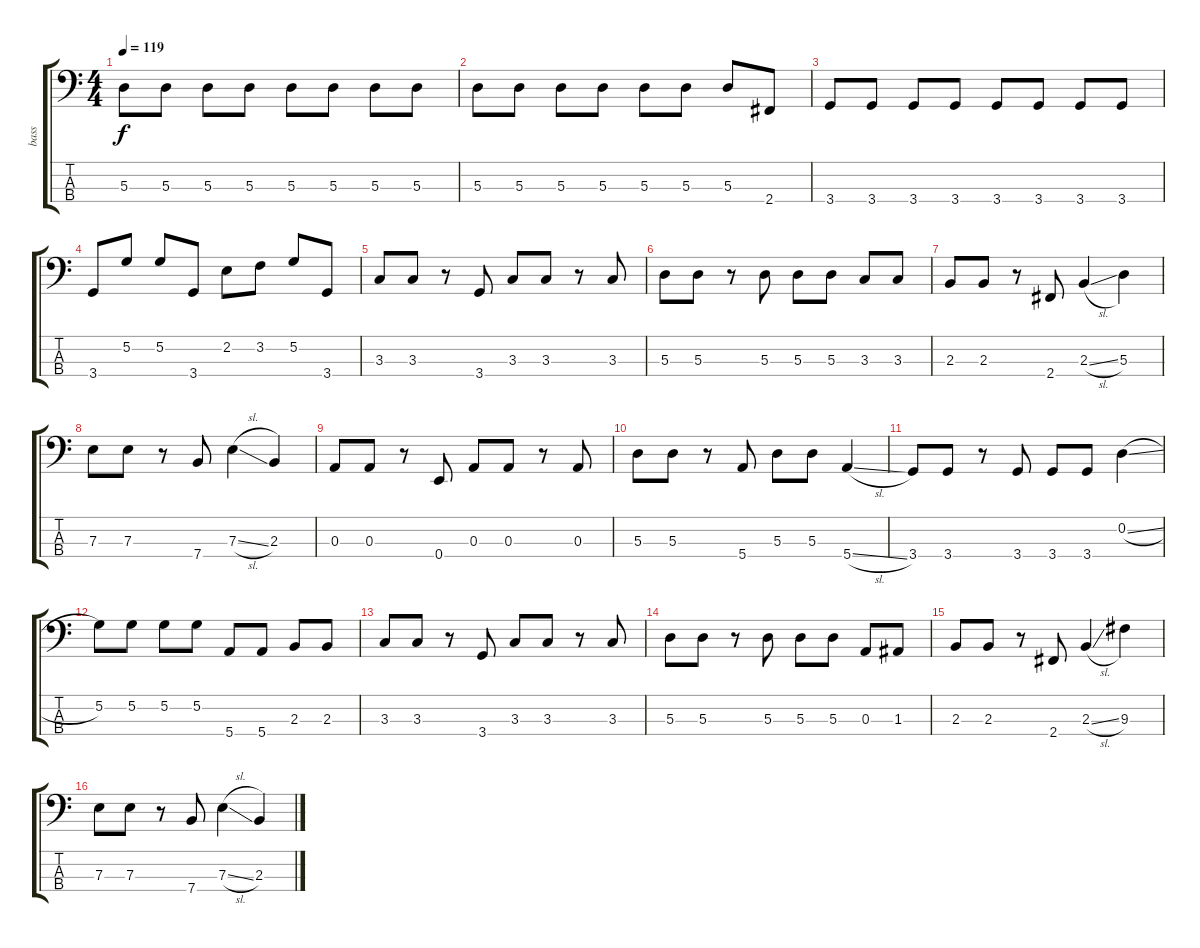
\track ("bass" "bass") {instrument electricbassfinger}
\staff {score tabs}
\tuning (G2 D2 A1 E1) {hide}
\ts (4 4)
\tempo 119
\clef f4
\ks c
5.3.8{dy f} 5.3.8 5.3.8 5.3.8 5.3.8 5.3.8 5.3.8 5.3.8 |
5.3.8 5.3.8 5.3.8 5.3.8 5.3.8 5.3.8 5.3.8 2.4.8 |
3.4.8 3.4.8 3.4.8 3.4.8 3.4.8 3.4.8 3.4.8 3.4.8 |
3.4.8 5.2.8 5.2.8 3.4.8 2.2.8 3.2.8 5.2.8 3.4.8 |
3.3.8 3.3.8 r.8 3.4.8 3.3.8 3.3.8 r.8 3.3.8 |
5.3.8 5.3.8 r.8 5.3.8 5.3.8 5.3.8 3.3.8 3.3.8 |
2.3.8 2.3.8 r.8 2.4.8 2.3{sl}.4 5.3.4 |
7.3.8 7.3.8 r.8 7.4.8 7.3{sl}.4 2.3.4 |
0.3.8 0.3.8 r.8 0.4.8 0.3.8 0.3.8 r.8 0.3.8 |
5.3.8 5.3.8 r.8 5.4.8 5.3.8 5.3.8 5.4{sl}.4 |
3.4.8 3.4.8 r.8 3.4.8 3.4.8 3.4.8 0.2{sl}.4 |
5.2.8 5.2.8 5.2.8 5.2.8 5.4.8 5.4.8 2.3.8 2.3.8 |
3.3.8 3.3.8 r.8 3.4.8 3.3.8 3.3.8 r.8 3.3.8 |
5.3.8 5.3.8 r.8 5.3.8 5.3.8 5.3.8 0.3.8 1.3.8 |
2.3.8 2.3.8 r.8 2.4.8 2.3{sl}.4 9.3.4 |
7.3.8 7.3.8 r.8 7.4.8 7.3{sl}.4 2.3.4
